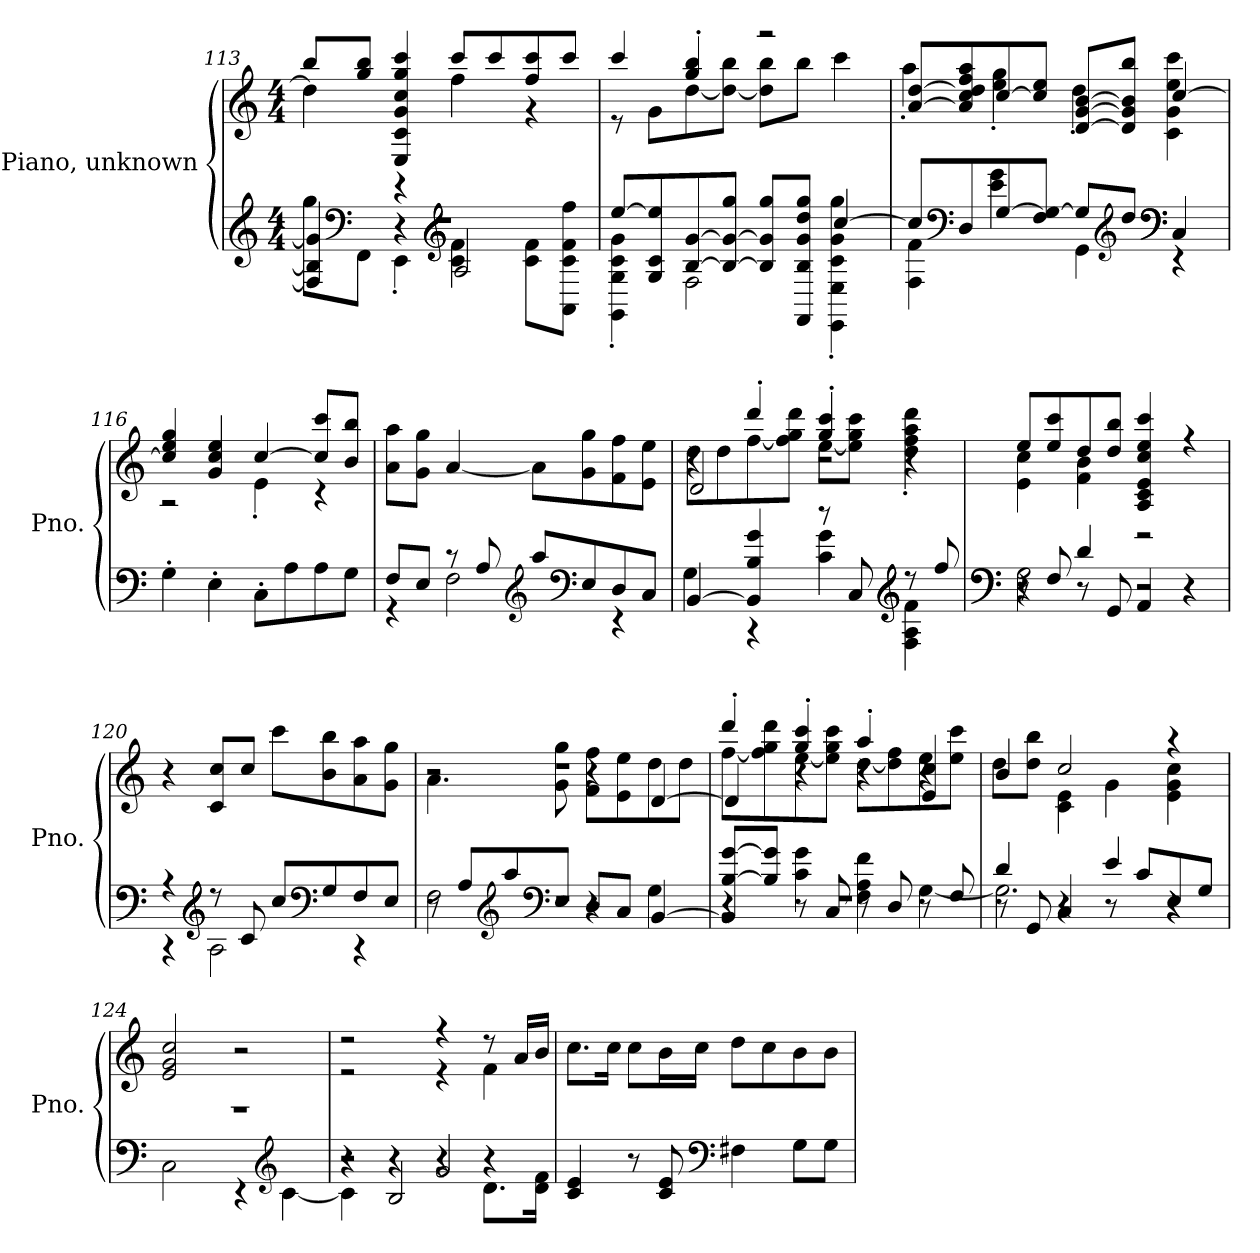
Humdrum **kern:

**kern	**kern
*part1	*part1
*staff2	*staff1
*I"Piano, unknown	*
*I'Pno.	*
!!LO:LB:g=z
*clefG2	*clefG2
*k[]	*k[]
*M4/4	*M4/4
=113	=113
*^	*^
*	*^	*	*
1r	8gg\L	4F/] 4B/] 4g/]	8bb/L	4dd\]
*clefF4	*	*	*	*
.	8FF\J	.	8gg/ 8bb/J	.
.	4EE'\	4r	4E/ 4c/ 4g/ 4cc/ 4gg/ 4ccc/	4r
*clefG2	*	*	*	*
.	4c\ 4f\	2A/	8ccc/L	4ff\
.	.	.	8ccc/	.
.	8c\ 8f\L	.	8ff/ 8ccc/	4r
.	8AA\ 8c\ 8f\ 8ff\J	.	8ccc/J	.
*	*v	*v	*	*
=114	=114	=114	=114
[8ee/L	4GG\' 4G\' 4c\' 4g\'	4ccc/	8r
8G/ 8c/ 8ee/]	.	.	8g\L
[8B/ [8g/	2F\	4gg/' 4bb/'	[8dd\
8B/_ 8g/_ 8gg/J	.	.	8dd\_ 8bb\J
8B/] 8g/] 8gg/L	.	2r	8dd\] 8bb\L
8FF/ 8B/ 8g/ 8dd/ 8gg/J	.	.	8bb\J
[4cc/	4EE\' 4E\' 4c\' 4g\' 4gg\'	.	4ccc\
=115	=115	=115	=115
8cc/L]	4F\ 4f\	[8a/ [8dd/L	4aa'\
*clefF4	*	*	*
8D/	.	8a/] 8cc/ 8dd/] 8ff/ 8aa/	.
[8G/	4e\ 4g\	[8cc/	4ee\' 4gg\'
8F/ 8G/_J	.	8cc/] 8ee/J	.
8G/L]	4GG\	[8d/ [8g/ [8b/L	4dd'\
*clefG2	*	*	*
8dd/J	.	8d/] 8g/] 8b/] 8bb/J	.
*clefF4	*	*	*
4C/	4r	[4cc/	4c\ 4g\ 4ee\ 4ccc\
*v	*v	*	*
!!LO:LB:g=z	!!
=116	=116	=116
4G'\	4cc/] 4ee/ 4gg/	2r
4E'\	4g/ 4cc/ 4ee/	.
8C'\L	[4cc/	4e'\
8A\	.	.
8A\	8cc/] 8ccc/L	4r
8G\J	8b/ 8bb/J	.
*	*v	*v
=117	=117
*^	*
8F/L	4r	8a\ 8aa\L
8E/J	.	8g\ 8gg\J
8r	2F\	[4a/
8A/	.	.
*clefG2	*	*
8aa/L	.	8a\L]
*clefF4	*	*
8E/	.	8g\ 8gg\
8D/	4r	8f\ 8ff\
8C/J	.	8e\ 8ee\J
=118	=118	=118
*	*	*^
*	*	*	*^
[4BB/	4G\	4r	8dd\L	2d/
.	.	.	8dd\	.
4BB/] 4B/ 4g/	4r	4ddd'/	[8ff\	.
.	.	.	8ff\] 8gg\ 8ddd\J	.
8r	4c\ 4g\	4gg/' 4ccc/'	[8ee\L	2r
8C/	.	.	8ee\] 8gg\ 8ccc\J	.
*clefG2	*	*	*	*
8r	4F\ 4A\ 4f\	4r	4dd\' 4ff\' 4aa\' 4ddd\'	.
8ff/	.	.	.	.
*v	*v	*	*	*
*	*v	*v	*v
=119	=119
*clefF4	*
*^	*^
*	*^	*	*
4r	2G\	8r	8ee/L	4e\ 4cc\
.	.	8F/	8ee/ 8ccc/	.
4d/	.	8r	8dd/	4f\ 4b\
.	.	8GG/	8dd/ 8bb/J	.
2r	2r	4AA/	4A/ 4c/ 4e/ 4cc/ 4ee/ 4ccc/	2r
.	.	4r	4r	.
*	*v	*v	*	*
*	*	*v	*v
!!LO:LB:g=z
=120	=120	=120
4r	4r	4r
*clefG2	*	*
8r	2A\	8c/ 8cc/L
8c/	.	8cc/J
8cc/L	.	8ccc\L
*clefF4	*	*
8G/	.	8b\ 8bb\
8F/	4r	8a\ 8aa\
8E/J	.	8g\ 8gg\J
=121	=121	=121
*	*^	*^
*	*	*	*	*^
1r	2F\	8r	1r	4.a\	2r
.	.	8A/L	.	.	.
*clefG2	*	*	*	*	*
.	.	8aa/	.	.	.
*clefF4	*	*	*	*	*
.	.	8E/J	.	8g\ 8gg\	.
.	4r	8D/L	.	8f\ 8ff\L	4r
.	.	8C/J	.	8e\ 8ee\	.
.	4G\	[4BB/	.	8dd\	[4d/
.	.	.	.	8dd\J	.
=122	=122	=122	=122	=122	=122
1r	4r	8BB/] [8B/ [8g/L	4ddd'/	[8ff\L	4d/]
.	.	8B/] 8g/]J	.	8ff\] 8gg\ 8ddd\	.
.	4c\ 4g\	8r	4gg/' 4ccc/'	[8ee\	4r
.	.	8C/	.	8ee\] 8gg\ 8ccc\J	.
.	4F\ 4A\ 4f\	8r	4aa'/	[8dd\L	4r
.	.	8D/	.	8dd\] 8ff\	.
.	[4G\	8r	4r	8ee\	4e/ 4cc/
.	.	8F/	.	8ee\ 8ccc\J	.
*	*	*	*	*v	*v
!!LO:LB:g=z
=123	=123	=123	=123	=123
4d/	2.G\]	8r	4b/	8dd\L
.	.	8GG/	.	8dd\ 8bb\J
4r	.	4C/	2cc/	4c\ 4e\
4e/	.	8r	.	4g\
.	.	8c/L	.	.
4r	4r	8E/	4r	4e\ 4g\ 4cc\
.	.	8G/J	.	.
*	*v	*v	*	*
*	*	*v	*v
=124	=124	=124
1r	2C\	2e/ 2g/ 2cc/
.	4r	2r
*clefG2	*	*
.	[4c\	.
=125	=125	=125
*	*^	*^
2r	4c\]	4r	2r	2r
.	4r	2B/	.	.
2g/	4r	.	4r	4r
.	8.d\L	4r	8r	4f\
.	.	.	16a/LL	.
.	16d\ 16f\Jk	.	16b/JJ	.
*v	*v	*v	*	*
*	*v	*v
=126	=126
4c/ 4e/	8.cc\L
.	16cc\Jk
8r	8cc\L
8c/ 8e/	16b\L
.	16cc\JJ
*clefF4	*
4F#X\	8dd\L
.	8cc\
8G\L	8b\
8G\J	8b\J
=	=
*-	*-
